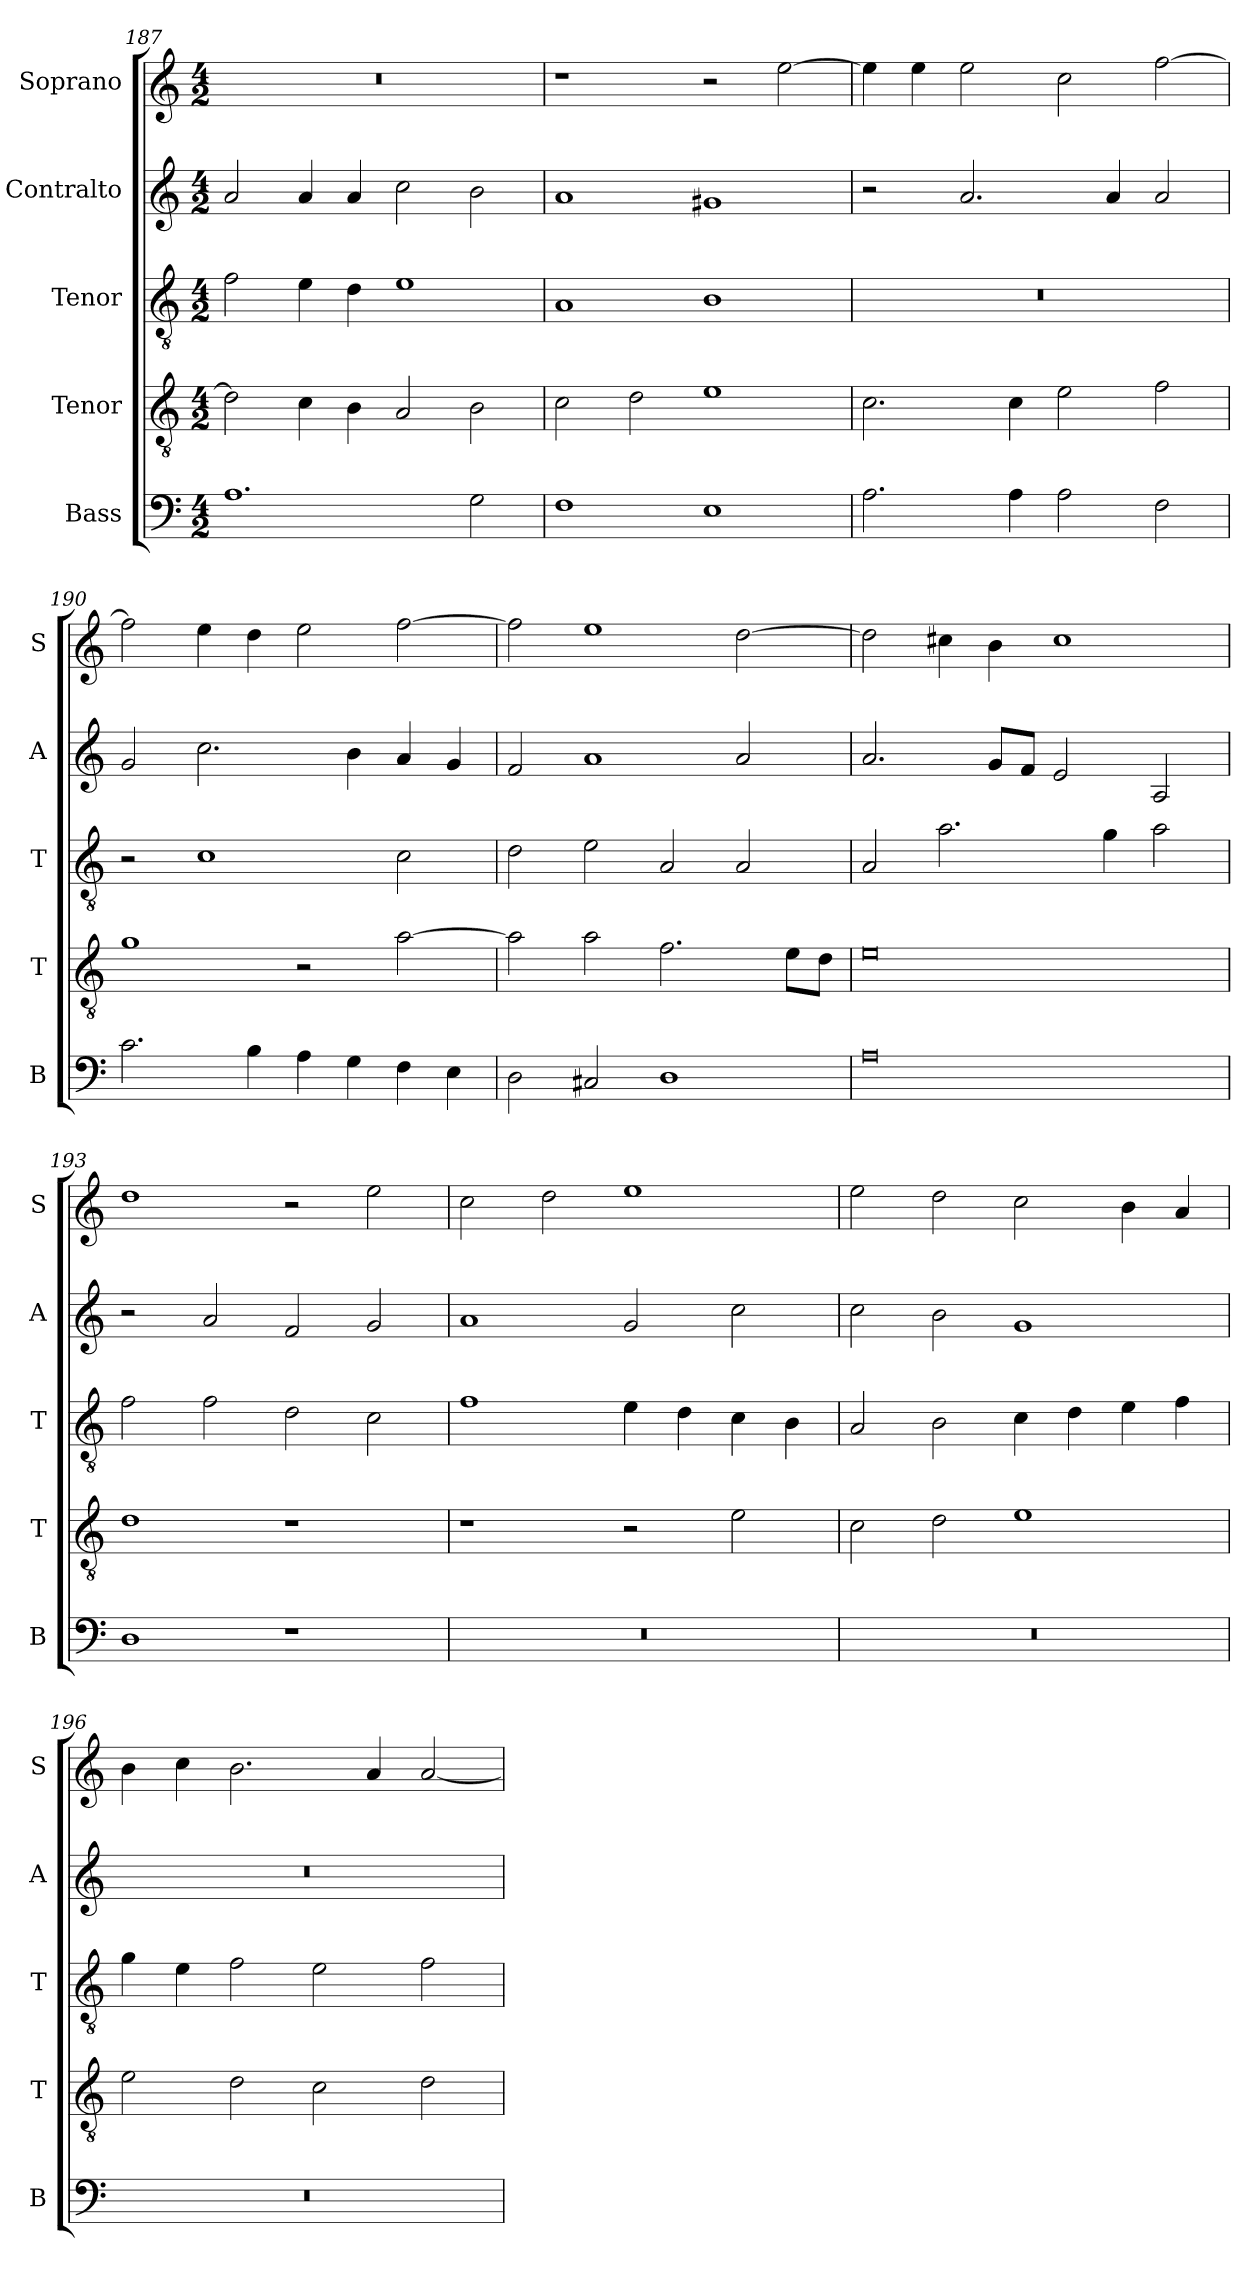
**kern	**kern	**kern	**kern	**kern
*part5	*part4	*part3	*part2	*part1
*staff5	*staff4	*staff3	*staff2	*staff1
*I"Bass	*I"Tenor	*I"Tenor	*I"Contralto	*I"Soprano
*I'B	*I'T	*I'T	*I'A	*I'S
*clefF4	*clefGv2	*clefGv2	*clefG2	*clefG2
*k[]	*k[]	*k[]	*k[]	*k[]
*A:aeo	*A:aeo	*A:aeo	*A:aeo	*A:aeo
*M4/2	*M4/2	*M4/2	*M4/2	*M4/2
=187	=187	=187	=187	=187
1.A	2d]	2f	2a	0r
.	4c	4e	4a	.
.	4B	4d	4a	.
.	2A	1e	2cc	.
2G	2B	.	2b	.
=188	=188	=188	=188	=188
1F	2c	1A	1a	1r
.	2d	.	.	.
1E	1e	1B	1g#X	2r
.	.	.	.	[2ee
=189	=189	=189	=189	=189
2.A	2.c	0r	2r	4ee]
.	.	.	.	4ee
.	.	.	2.a	2ee
4A	4c	.	.	.
2A	2e	.	.	2cc
.	.	.	4a	.
2F	2f	.	2a	[2ff
=190	=190	=190	=190	=190
2.c	1g	2r	2g	2ff]
.	.	1c	2.cc	4ee
4B	.	.	.	4dd
4A	2r	.	.	2ee
4G	.	.	4b	.
4F	[2a	2c	4a	[2ff
4E	.	.	4g	.
=191	=191	=191	=191	=191
2D	2a]	2d	2f	2ff]
2C#X	2a	2e	1a	1ee
1D	2.f	2A	.	.
.	.	2A	2a	[2dd
.	8e\L	.	.	.
.	8d\J	.	.	.
=192	=192	=192	=192	=192
0A	0e	2A	2.a	2dd]
.	.	2.a	.	4cc#X
.	.	.	8g/L	4b
.	.	.	8f/J	.
.	.	.	2e	1cc#
.	.	4g	.	.
.	.	2a	2A	.
=193	=193	=193	=193	=193
1D	1d	2f	2r	1dd
.	.	2f	2a	.
1r	1r	2d	2f	2r
.	.	2c	2g	2ee
=194	=194	=194	=194	=194
0r	1r	1f	1a	2cc
.	.	.	.	2dd
.	2r	4e	2g	1ee
.	.	4d	.	.
.	2e	4c	2cc	.
.	.	4B	.	.
=195	=195	=195	=195	=195
0r	2c	2A	2cc	2ee
.	2d	2B	2b	2dd
.	1e	4c	1g	2cc
.	.	4d	.	.
.	.	4e	.	4b
.	.	4f	.	4a
=196	=196	=196	=196	=196
0r	2e	4g	0r	4b
.	.	4e	.	4cc
.	2d	2f	.	2.b
.	2c	2e	.	.
.	.	.	.	4a
.	2d	2f	.	[2a
=	=	=	=	=
*-	*-	*-	*-	*-
